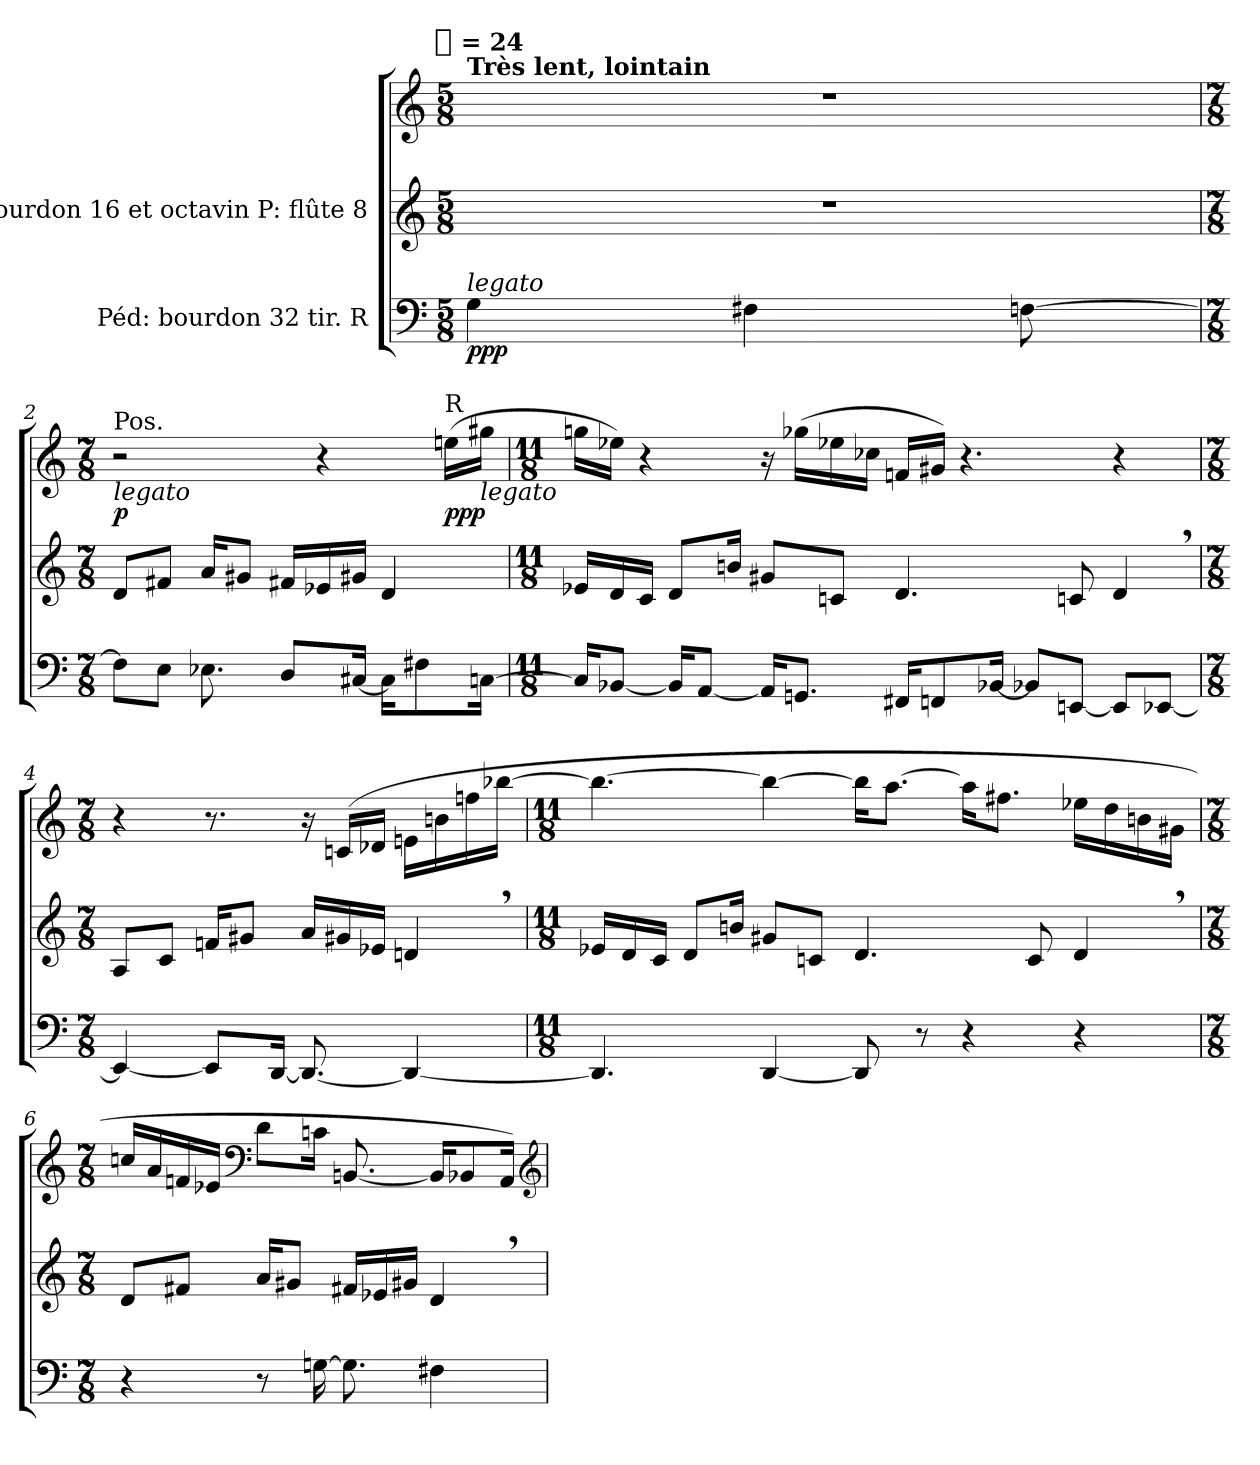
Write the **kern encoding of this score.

**kern	**dynam	**kern	**kern	**dynam
*part2	*part2	*part1	*part1	*part1
*staff3	*staff3	*staff2	*staff1	*staff1/2
*I"Péd: bourdon 32 tir. R	*	*I"R: bourdon 16 et octavin P: flûte 8	*	*
*clefF4	*	*clefG2	*clefG2	*
*k[]	*	*k[]	*k[]	*
*C:	*	*C:	*C:	*
!!LO:TX:omd:t=[8th] = 24
*M5/8	*	*M5/8	*M5/8	*
*MM12	*	*MM12	*MM60	*
=1	=1	=1	=1	=1
!	!	!	!LO:TX:a:B:t=Très lent, lointain	!
!LO:TX:a:i:t=legato	!	!	!	!
4G	ppp	8%5r	8%5r	.
4F#X	.	.	.	.
[8Fn	.	.	.	.
=2	=2	=2	=2	=2
*M7/8	*	*M7/8	*M7/8	*
!	!	!	!LO:TX:b:i:t=legato	!
!	!	!	!LO:TX:a:t=Pos.	!
8FL]	.	8dL	2r	p
8EJ	.	8f#XJ	.	.
8.E-X	.	16aKL	.	.
.	.	8g#XJ	.	.
8DL	.	16f#XLL	.	.
.	.	16e-X	4r	.
[16C#XJk	.	16g#XJJ	.	.
16C#KL]	.	4d	.	.
8F#X	.	.	.	.
!	!	!	!LO:TX:a:t=R	!
.	.	.	(16eenLL	ppp
!	!	!	!LO:TX:b:i:t=legato	!
[16CnJk	.	.	16gg#XJJ	.
=3	=3	=3	=3	=3
*M11/8	*	*M11/8	*M11/8	*
16CKL]	.	16e-XLL	16ggnLL	.
[8BB-XJ	.	16d	16ee-XJJ)	.
.	.	16cJJ	4r	.
16BB-KL]	.	8dL	.	.
[8AAJ	.	.	.	.
.	.	16bnJk	.	.
16AAKL]	.	8g#XL	16r	.
8.GGnJ	.	.	(16gg-XLL	.
.	.	8cnJ	16ee-X	.
.	.	.	16cc-XJJ	.
16FF#XKL	.	4.d	16fnLL	.
8FFn	.	.	16g#XJJ)	.
.	.	.	4.r	.
[16BB-XJk	.	.	.	.
8BB-XL]	.	.	.	.
[8EEnJ	.	8cn	.	.
8EEL]	.	4d,	4r	.
[8EE-XJ	.	.	.	.
=4	=4	=4	=4	=4
*M7/8	*	*M7/8	*M7/8	*
4EE-_	.	8AL	4r	.
.	.	8cJ	.	.
8EE-L]	.	16fnKL	8.r	.
.	.	8g#XJ	.	.
[16DDJk	.	.	.	.
8.DD_	.	16aLL	16r	.
.	.	16g#X	(16cnLL	.
.	.	16e-XJJ	16d-XJJ	.
4DD_	.	4dn,	16enLL	.
.	.	.	16bn	.
.	.	.	16ffn	.
.	.	.	[16bb-XJJ	.
=5	=5	=5	=5	=5
*M11/8	*	*M11/8	*M11/8	*
4.DD]	.	16e-XLL	4.bb-_	.
.	.	16d	.	.
.	.	16cJJ	.	.
.	.	8dL	.	.
.	.	16bnJk	.	.
[4DD	.	8g#XL	4bb-_	.
.	.	8cnJ	.	.
8DD]	.	4.d	16bb-KL]	.
.	.	.	[8.aaJ	.
8r	.	.	.	.
4r	.	.	16aaKL]	.
.	.	.	8.ff#XJ	.
.	.	8c	.	.
4r	.	4d,	16ee-XLL	.
.	.	.	16dd	.
.	.	.	16bn	.
.	.	.	16g#XJJ	.
=6	=6	=6	=6	=6
*M7/8	*	*M7/8	*M7/8	*
4r	.	8dL	16ccnLL	.
.	.	.	16a	.
.	.	8f#XJ	16fn	.
.	.	.	16e-XJJ	.
*	*	*	*clefF4	*
8r	.	16aKL	8dL	.
.	.	8g#XJ	.	.
[16Gn	.	.	16cnJk	.
8.G]	.	16f#XLL	[8.BBn	.
.	.	16e-X	.	.
.	.	16g#XJJ	.	.
4F#X	.	4d,	16BBnKL]	.
.	.	.	8BB-X	.
.	.	.	16AAJk)	.
*	*	*	*clefG2	*
=	=	=	=	=
*-	*-	*-	*-	*-
